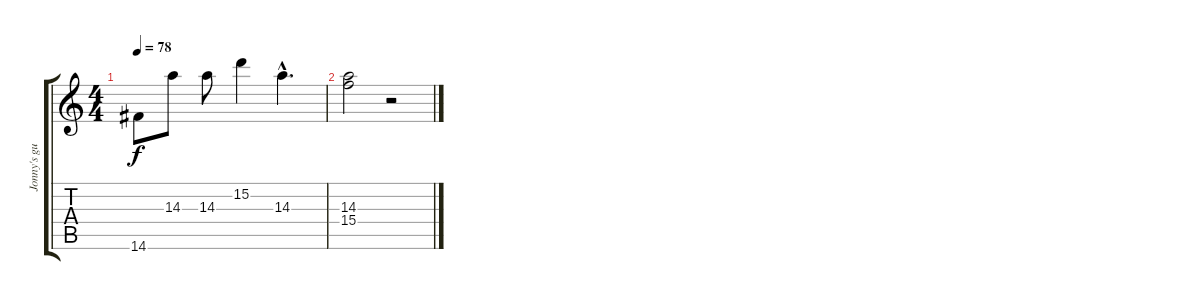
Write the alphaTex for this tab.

\track ("Jonny's guitar" "Jonny's gu") {instrument electricguitarclean}
\staff {score tabs}
\tuning (E4 B3 G3 D3 A2 E2) {hide}
\ts (4 4)
\tempo 78
\clef g2
\ks c
14.6.8{dy f} 14.3.8 14.3.8 15.2.4 14.3{hac}.4{d} |
(14.3 15.4).2 r.2
